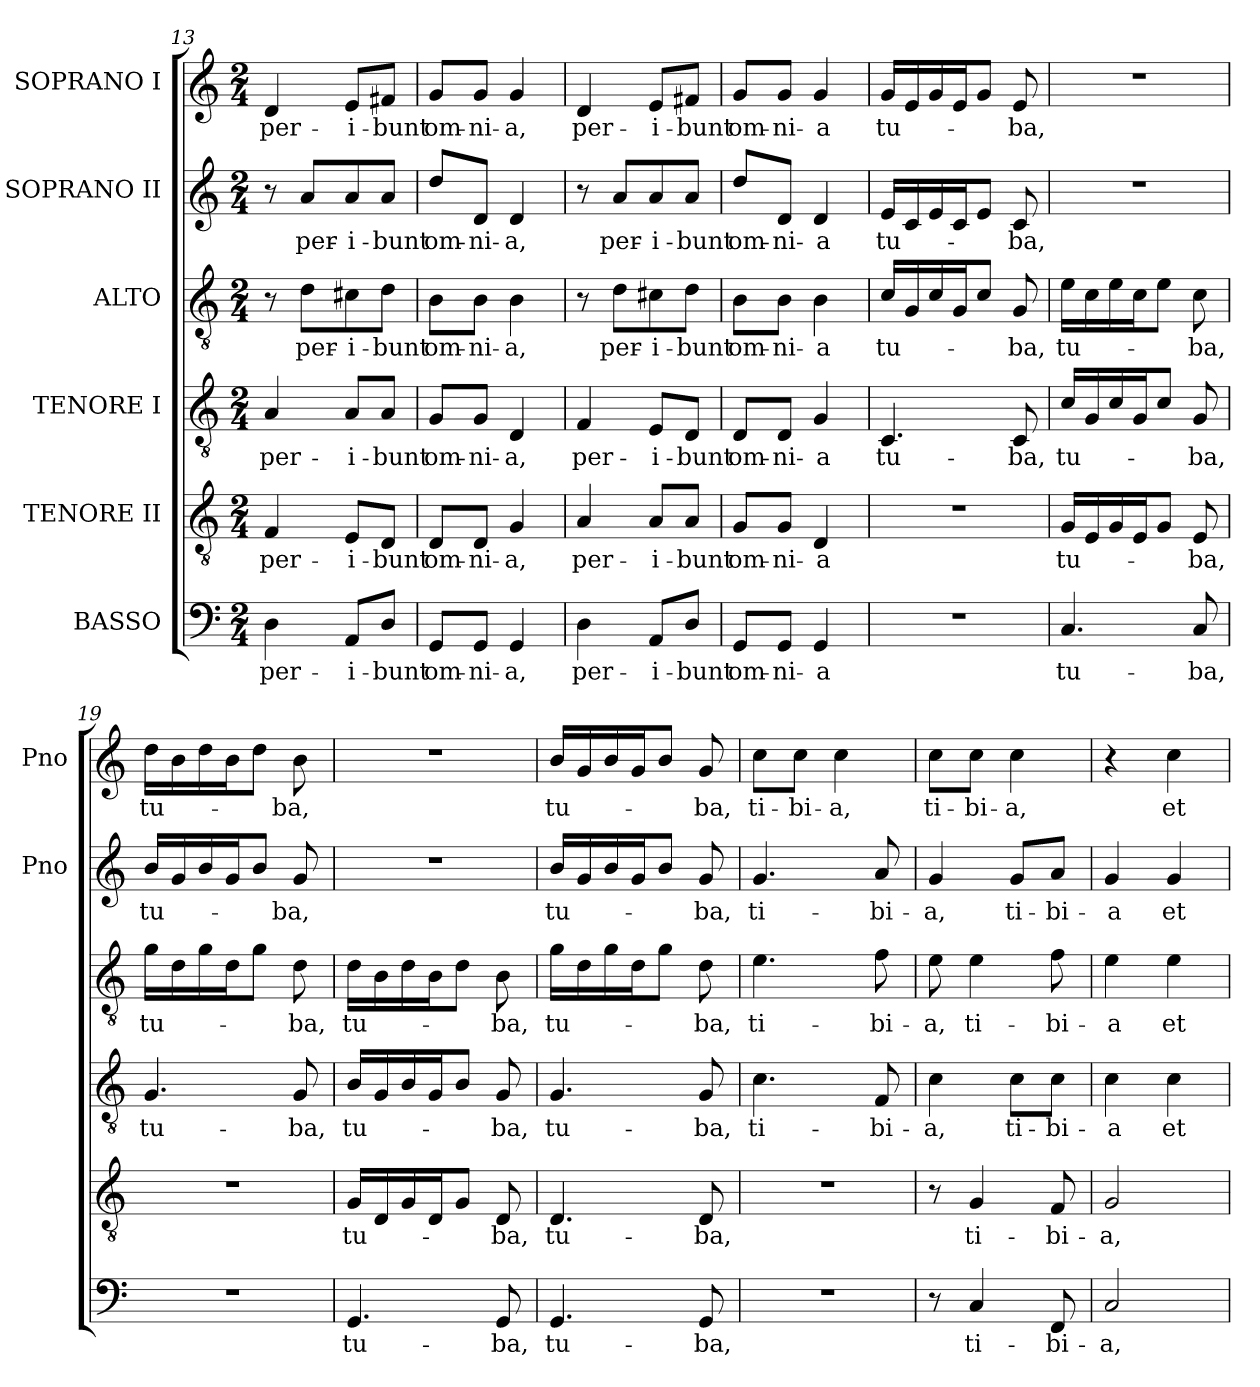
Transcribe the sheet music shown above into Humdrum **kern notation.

**kern	**text	**kern	**text	**kern	**text	**kern	**text	**kern	**text	**kern	**text
*part6	*part6	*part5	*part5	*part4	*part4	*part3	*part3	*part2	*part2	*part1	*part1
*staff6	*staff6	*staff5	*staff5	*staff4	*staff4	*staff3	*staff3	*staff2	*staff2	*staff1	*staff1
*I"BASSO	*	*I"TENORE II	*	*I"TENORE I	*	*I"ALTO	*	*I"SOPRANO II	*	*I"SOPRANO I	*
*	*	*	*	*	*	*	*	*I'Pno	*	*I'Pno	*
!!LO:PB:g=z
*clefF4	*	*clefGv2	*	*clefGv2	*	*clefGv2	*	*clefG2	*	*clefG2	*
*k[]	*	*k[]	*	*k[]	*	*k[]	*	*k[]	*	*k[]	*
*C:	*	*C:	*	*C:	*	*C:	*	*C:	*	*C:	*
*M2/4	*	*M2/4	*	*M2/4	*	*M2/4	*	*M2/4	*	*M2/4	*
=13	=13	=13	=13	=13	=13	=13	=13	=13	=13	=13	=13
4D\	per-	4F/	per-	4A/	per-	8r	.	8r	.	4d/	per-
.	.	.	.	.	.	8d\L	per-	8a/L	per-	.	.
8AA/L	-i-	8E/L	-i-	8A/L	-i-	8c#X\	-i-	8a/	-i-	8e/L	-i-
8D/J	-bunt	8D/J	-bunt	8A/J	-bunt	8d\J	-bunt	8a/J	-bunt	8f#X/J	-bunt
=14	=14	=14	=14	=14	=14	=14	=14	=14	=14	=14	=14
8GG/L	om-	8D/L	om-	8G/L	om-	8B\L	om-	8dd/L	om-	8g/L	om-
8GG/J	-ni-	8D/J	-ni-	8G/J	-ni-	8B\J	-ni-	8d/J	-ni-	8g/J	-ni-
4GG/	-a,	4G/	-a,	4D/	-a,	4B\	-a,	4d/	-a,	4g/	-a,
=15	=15	=15	=15	=15	=15	=15	=15	=15	=15	=15	=15
4D\	per-	4A/	per-	4F/	per-	8r	.	8r	.	4d/	per-
.	.	.	.	.	.	8d\L	per-	8a/L	per-	.	.
8AA/L	-i-	8A/L	-i-	8E/L	-i-	8c#X\	-i-	8a/	-i-	8e/L	-i-
8D/J	-bunt	8A/J	-bunt	8D/J	-bunt	8d\J	-bunt	8a/J	-bunt	8f#X/J	-bunt
=16	=16	=16	=16	=16	=16	=16	=16	=16	=16	=16	=16
8GG/L	om-	8G/L	om-	8D/L	om-	8B\L	om-	8dd/L	om-	8g/L	om-
8GG/J	-ni-	8G/J	-ni-	8D/J	-ni-	8B\J	-ni-	8d/J	-ni-	8g/J	-ni-
4GG/	-a	4D/	-a	4G/	-a	4B\	-a	4d/	-a	4g/	-a
=17	=17	=17	=17	=17	=17	=17	=17	=17	=17	=17	=17
2r	.	2r	.	4.C/	tu-	16c/LL	tu-	16e/LL	tu-	16g/LL	tu-
.	.	.	.	.	.	16G/	.	16c/	.	16e/	.
.	.	.	.	.	.	16c/	.	16e/	.	16g/	.
.	.	.	.	.	.	16G/J	.	16c/J	.	16e/J	.
.	.	.	.	.	.	8c/J	.	8e/J	.	8g/J	.
.	.	.	.	8C/	-ba,	8G/	-ba,	8c/	-ba,	8e/	-ba,
=18	=18	=18	=18	=18	=18	=18	=18	=18	=18	=18	=18
4.C/	tu-	16G/LL	tu-	16c/LL	tu-	16e\LL	tu-	2r	.	2r	.
.	.	16E/	.	16G/	.	16c\	.	.	.	.	.
.	.	16G/	.	16c/	.	16e\	.	.	.	.	.
.	.	16E/J	.	16G/J	.	16c\J	.	.	.	.	.
.	.	8G/J	.	8c/J	.	8e\J	.	.	.	.	.
8C/	-ba,	8E/	-ba,	8G/	-ba,	8c\	-ba,	.	.	.	.
=19	=19	=19	=19	=19	=19	=19	=19	=19	=19	=19	=19
2r	.	2r	.	4.G/	tu-	16g\LL	tu-	16b/LL	tu-	16dd\LL	tu-
.	.	.	.	.	.	16d\	.	16g/	.	16b\	.
.	.	.	.	.	.	16g\	.	16b/	.	16dd\	.
.	.	.	.	.	.	16d\J	.	16g/J	.	16b\J	.
.	.	.	.	.	.	8g\J	.	8b/J	.	8dd\J	.
.	.	.	.	8G/	-ba,	8d\	-ba,	8g/	-ba,	8b\	-ba,
!!LO:LB:g=z
=20	=20	=20	=20	=20	=20	=20	=20	=20	=20	=20	=20
4.GG/	tu-	16G/LL	tu-	16B/LL	tu-	16d\LL	tu-	2r	.	2r	.
.	.	16D/	.	16G/	.	16B\	.	.	.	.	.
.	.	16G/	.	16B/	.	16d\	.	.	.	.	.
.	.	16D/J	.	16G/J	.	16B\J	.	.	.	.	.
.	.	8G/J	.	8B/J	.	8d\J	.	.	.	.	.
8GG/	-ba,	8D/	-ba,	8G/	-ba,	8B\	-ba,	.	.	.	.
=21	=21	=21	=21	=21	=21	=21	=21	=21	=21	=21	=21
4.GG/	tu-	4.D/	tu-	4.G/	tu-	16g\LL	tu-	16b/LL	tu-	16b/LL	tu-
.	.	.	.	.	.	16d\	.	16g/	.	16g/	.
.	.	.	.	.	.	16g\	.	16b/	.	16b/	.
.	.	.	.	.	.	16d\J	.	16g/J	.	16g/J	.
.	.	.	.	.	.	8g\J	.	8b/J	.	8b/J	.
8GG/	-ba,	8D/	-ba,	8G/	-ba,	8d\	-ba,	8g/	-ba,	8g/	-ba,
=22	=22	=22	=22	=22	=22	=22	=22	=22	=22	=22	=22
2r	.	2r	.	4.c\	ti-	4.e\	ti-	4.g/	ti-	8cc\L	ti-
.	.	.	.	.	.	.	.	.	.	8cc\J	-bi-
.	.	.	.	.	.	.	.	.	.	4cc\	-a,
.	.	.	.	8F/	-bi-	8f\	-bi-	8a/	-bi-	.	.
=23	=23	=23	=23	=23	=23	=23	=23	=23	=23	=23	=23
8r	.	8r	.	4c\	-a,	8e\	-a,	4g/	-a,	8cc\L	ti-
4C/	ti-	4G/	ti-	.	.	4e\	ti-	.	.	8cc\J	-bi-
.	.	.	.	8c\L	ti-	.	.	8g/L	ti-	4cc\	-a,
8FF/	-bi-	8F/	-bi-	8c\J	-bi-	8f\	-bi-	8a/J	-bi-	.	.
=24	=24	=24	=24	=24	=24	=24	=24	=24	=24	=24	=24
2C/	-a,	2G/	-a,	4c\	-a	4e\	-a	4g/	-a	4r	.
.	.	.	.	4c\	et	4e\	et	4g/	et	4cc\	et
=	=	=	=	=	=	=	=	=	=	=	=
*-	*-	*-	*-	*-	*-	*-	*-	*-	*-	*-	*-
